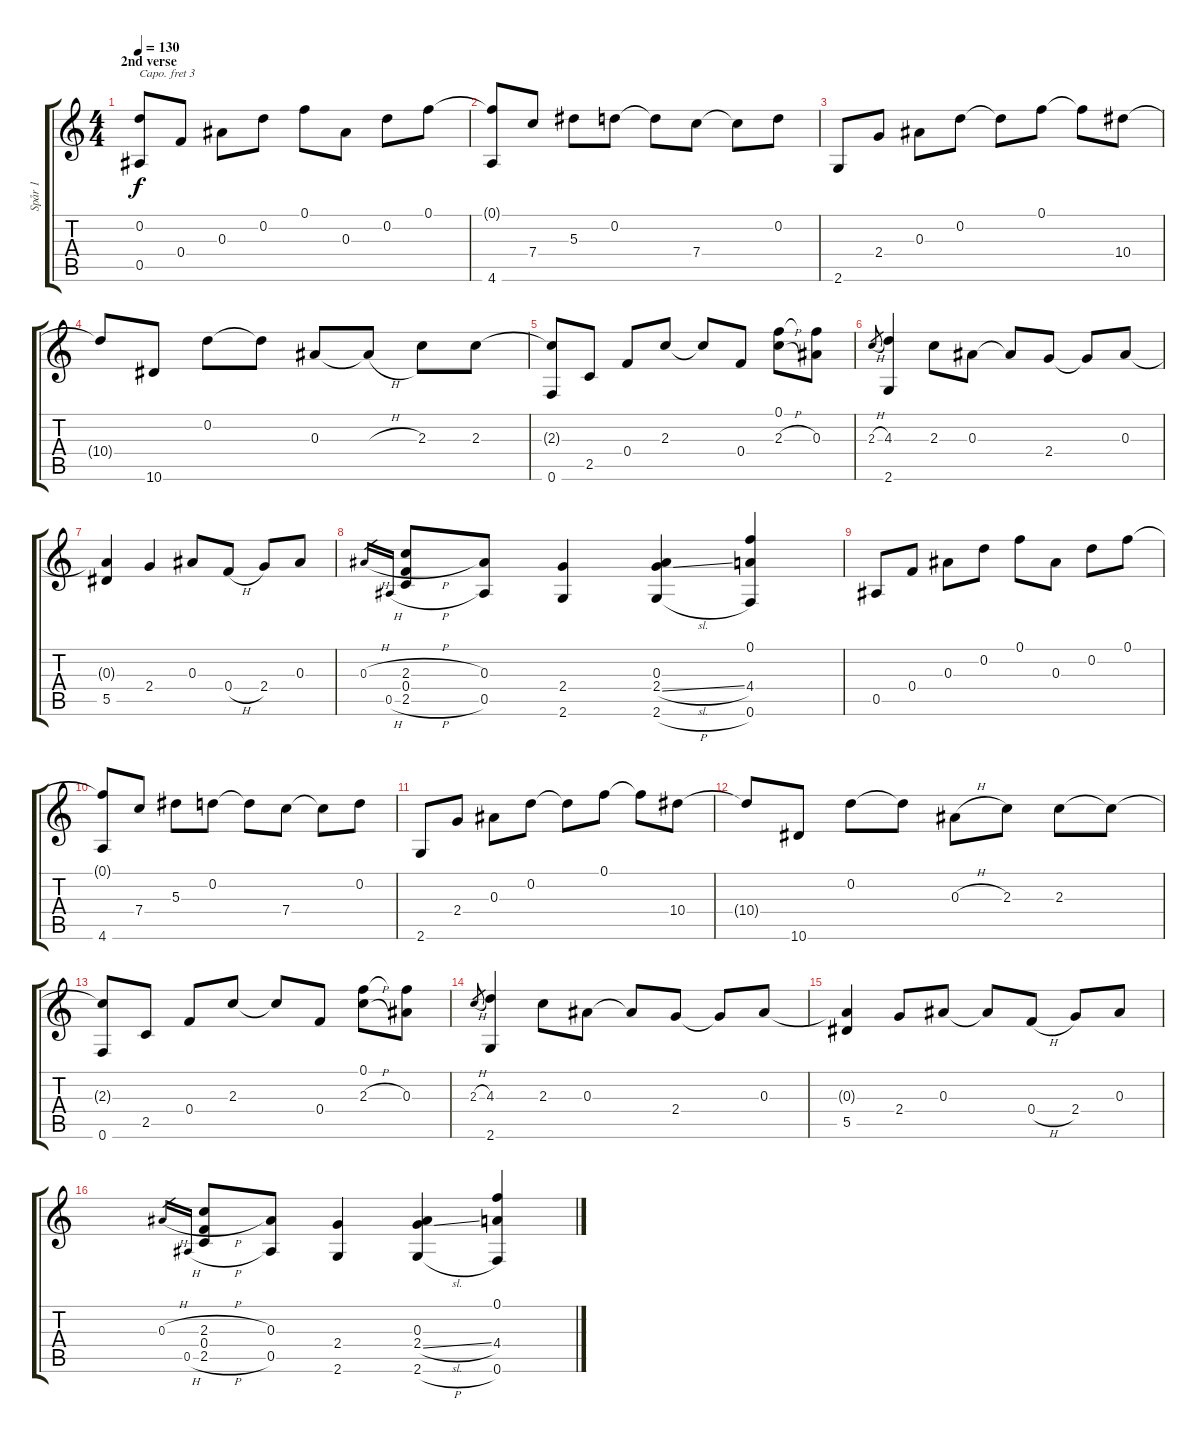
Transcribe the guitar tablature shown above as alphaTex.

\track ("Spår 1" "Spår 1") {instrument acousticguitarsteel}
\staff {score tabs}
\capo 3
\tuning (D4 B3 G3 D3 G2 D2) {hide}
\ts (4 4)
\section ("" "2nd verse")
\tempo 130
\clef g2
\ks c
(0.2 0.5).8{dy f} 0.4.8 0.3.8 0.2.8 0.1.8 0.3.8 0.2.8 0.1.8 |
(0.1{t} 4.6).8 7.4.8 5.3.8 0.2.8 0.2{t}.8 7.4.8 7.4{t}.8 0.2.8 |
2.6.8 2.4.8 0.3.8 0.2.8 0.2{t}.8 0.1.8 0.1{t}.8 10.4.8 |
10.4{t}.8 10.6.8 0.2.8 0.2{t}.8 0.3.8 0.3{h t}.8 2.3.8 2.3.8 |
(2.3{t} 0.6).8 2.5.8 0.4.8 2.3.8 2.3{t}.8 0.4.8 (0.1 2.3{h}).8 (0.1{t} 0.3).8 |
2.3{h}.8{gr} (4.3 2.6).4 2.3.8 0.3.8 0.3{t}.8 2.4.8 2.4{t}.8 0.3.8 |
(0.3{t} 5.5).4 2.4.4 0.3.8 0.4{h}.8 2.4.8 0.3.8 |
0.3{h}.16{gr} 0.5{h}.16{gr} (2.3{h} 0.4 2.5{h}).8 (0.3 0.5).8 (2.4 2.6).4 (0.3 2.4{sl} 2.6{h}).4 (0.1 4.4 0.6).4 |
0.5.8 0.4.8 0.3.8 0.2.8 0.1.8 0.3.8 0.2.8 0.1.8 |
(0.1{t} 4.6).8 7.4.8 5.3.8 0.2.8 0.2{t}.8 7.4.8 7.4{t}.8 0.2.8 |
2.6.8 2.4.8 0.3.8 0.2.8 0.2{t}.8 0.1.8 0.1{t}.8 10.4.8 |
10.4{t}.8 10.6.8 0.2.8 0.2{t}.8 0.3{h}.8 2.3.8 2.3.8 2.3{t}.8 |
(2.3{t} 0.6).8 2.5.8 0.4.8 2.3.8 2.3{t}.8 0.4.8 (0.1 2.3{h}).8 (0.1{t} 0.3).8 |
2.3{h}.8{gr} (4.3 2.6).4 2.3.8 0.3.8 0.3{t}.8 2.4.8 2.4{t}.8 0.3.8 |
(0.3{t} 5.5).4 2.4.8 0.3.8 0.3{t}.8 0.4{h}.8 2.4.8 0.3.8 |
0.3{h}.16{gr} 0.5{h}.16{gr} (2.3{h} 0.4 2.5{h}).8 (0.3 0.5).8 (2.4 2.6).4 (0.3 2.4{sl} 2.6{h}).4 (0.1 4.4 0.6).4
